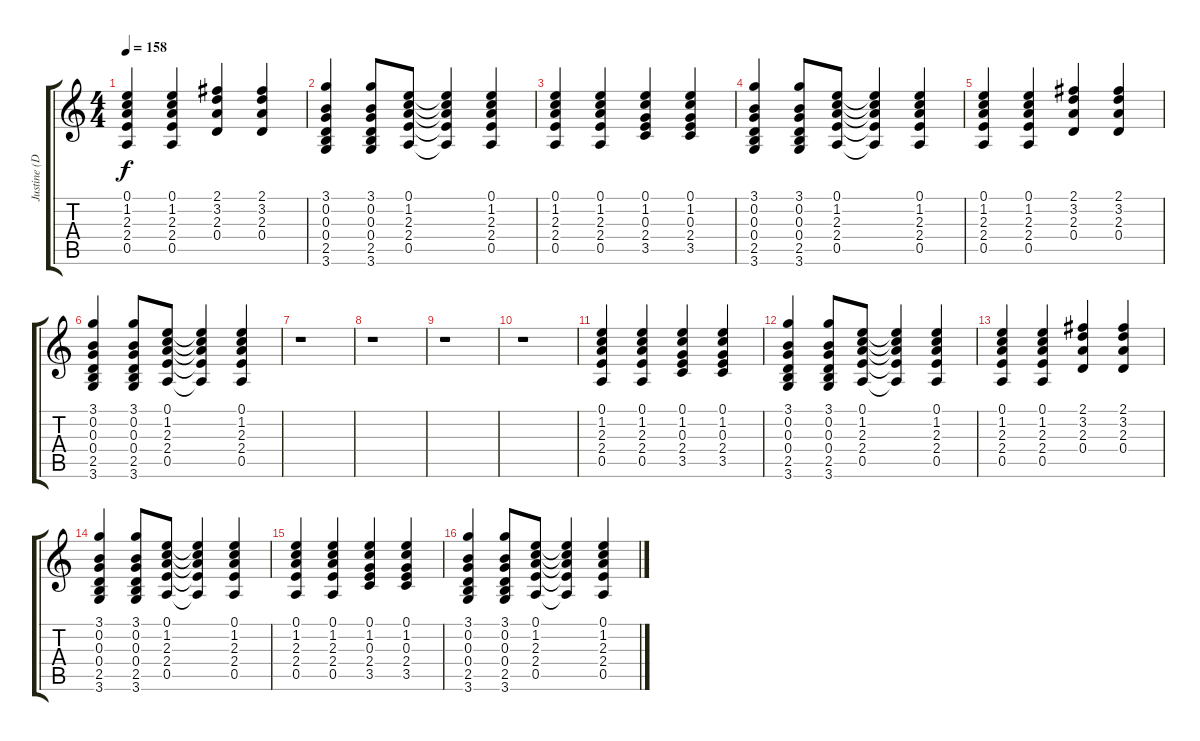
\track ("Justine (Disto Guitar)" "Justine (D") {instrument distortionguitar}
\staff {score tabs}
\tuning (E4 B3 G3 D3 A2 E2) {hide}
\ts (4 4)
\tempo 158
\clef g2
\ks c
(0.1 1.2 2.3 2.4 0.5).4{dy f} (0.1 1.2 2.3 2.4 0.5).4 (2.1 3.2 2.3 0.4).4 (2.1 3.2 2.3 0.4).4 |
(3.1 0.2 0.3 0.4 2.5 3.6).4 (3.1 0.2 0.3 0.4 2.5 3.6).8 (0.1 1.2 2.3 2.4 0.5).8 (0.1{t} 1.2{t} 2.3{t} 2.4{t} 0.5{t}).4 (0.1 1.2 2.3 2.4 0.5).4 |
(0.1 1.2 2.3 2.4 0.5).4 (0.1 1.2 2.3 2.4 0.5).4 (0.1 1.2 0.3 2.4 3.5).4 (0.1 1.2 0.3 2.4 3.5).4 |
(3.1 0.2 0.3 0.4 2.5 3.6).4 (3.1 0.2 0.3 0.4 2.5 3.6).8 (0.1 1.2 2.3 2.4 0.5).8 (0.1{t} 1.2{t} 2.3{t} 2.4{t} 0.5{t}).4 (0.1 1.2 2.3 2.4 0.5).4 |
(0.1 1.2 2.3 2.4 0.5).4 (0.1 1.2 2.3 2.4 0.5).4 (2.1 3.2 2.3 0.4).4 (2.1 3.2 2.3 0.4).4 |
(3.1 0.2 0.3 0.4 2.5 3.6).4 (3.1 0.2 0.3 0.4 2.5 3.6).8 (0.1 1.2 2.3 2.4 0.5).8 (0.1{t} 1.2{t} 2.3{t} 2.4{t} 0.5{t}).4 (0.1 1.2 2.3 2.4 0.5).4 |
r.1 |
r.1 |
r.1 |
r.1 |
(0.1 1.2 2.3 2.4 0.5).4 (0.1 1.2 2.3 2.4 0.5).4 (0.1 1.2 0.3 2.4 3.5).4 (0.1 1.2 0.3 2.4 3.5).4 |
(3.1 0.2 0.3 0.4 2.5 3.6).4 (3.1 0.2 0.3 0.4 2.5 3.6).8 (0.1 1.2 2.3 2.4 0.5).8 (0.1{t} 1.2{t} 2.3{t} 2.4{t} 0.5{t}).4 (0.1 1.2 2.3 2.4 0.5).4 |
(0.1 1.2 2.3 2.4 0.5).4 (0.1 1.2 2.3 2.4 0.5).4 (2.1 3.2 2.3 0.4).4 (2.1 3.2 2.3 0.4).4 |
(3.1 0.2 0.3 0.4 2.5 3.6).4 (3.1 0.2 0.3 0.4 2.5 3.6).8 (0.1 1.2 2.3 2.4 0.5).8 (0.1{t} 1.2{t} 2.3{t} 2.4{t} 0.5{t}).4 (0.1 1.2 2.3 2.4 0.5).4 |
(0.1 1.2 2.3 2.4 0.5).4 (0.1 1.2 2.3 2.4 0.5).4 (0.1 1.2 0.3 2.4 3.5).4 (0.1 1.2 0.3 2.4 3.5).4 |
(3.1 0.2 0.3 0.4 2.5 3.6).4 (3.1 0.2 0.3 0.4 2.5 3.6).8 (0.1 1.2 2.3 2.4 0.5).8 (0.1{t} 1.2{t} 2.3{t} 2.4{t} 0.5{t}).4 (0.1 1.2 2.3 2.4 0.5).4
